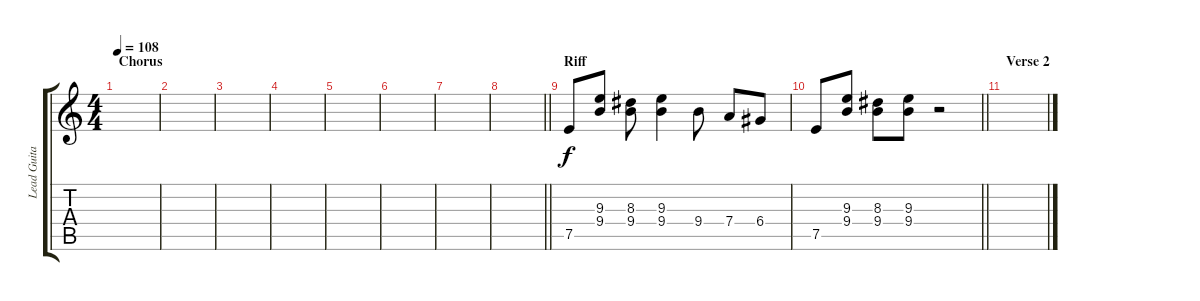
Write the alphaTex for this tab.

\track ("Lead Guitar" "Lead Guita") {instrument acousticguitarsteel}
\staff {score tabs}
\tuning (E4 B3 G3 D3 A2 E2) {hide}
\ts (4 4)
\section ("" "Chorus")
\tempo 108
\clef g2
\ks c
|
|
|
|
|
|
|
\barLineRight lightlight
|
\section ("" "Riff")
7.5.8 (9.3 9.4).8 (8.3 9.4).8 (9.3 9.4).4 9.4.8 7.4.8 6.4.8 |
\barLineRight lightlight
7.5.8 (9.3 9.4).8 (8.3 9.4).8 (9.3 9.4).8 r.2 |
\section ("" "Verse 2")
